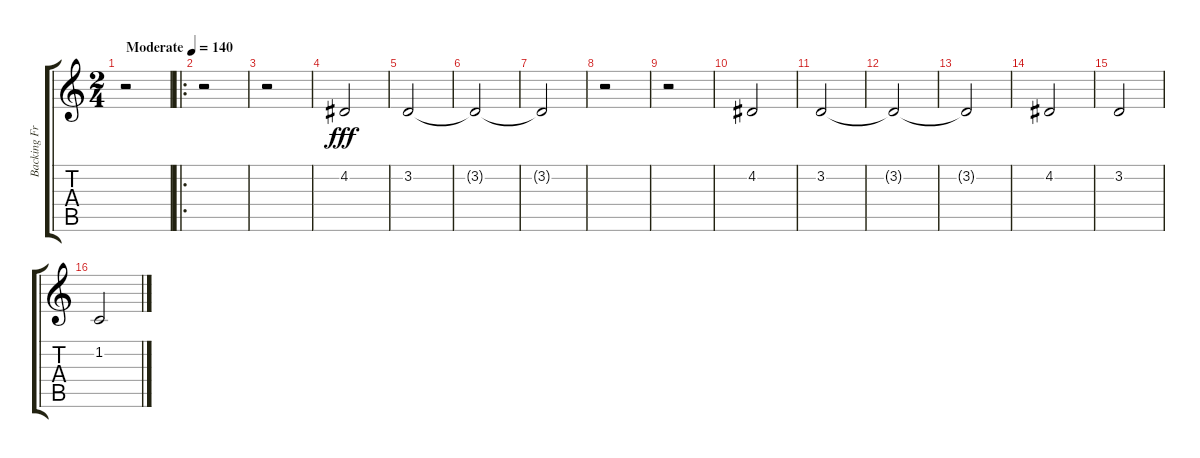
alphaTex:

\track ("Backing French Horn" "Backing Fr") {instrument frenchhorn}
\staff {score tabs}
\tuning (E4 B3 G3 D3 A2 E2) {hide}
\ts (2 4)
\tempo (140 "Moderate")
\clef g2
\ks c
r.2{dy fff instrument frenchhorn} |
\ro
r.2 |
r.2 |
4.2.2 |
3.2.2 |
3.2{t}.2 |
3.2{t}.2 |
r.2 |
r.2 |
4.2.2 |
3.2.2 |
3.2{t}.2 |
3.2{t}.2 |
4.2.2 |
3.2.2 |
1.2.2
